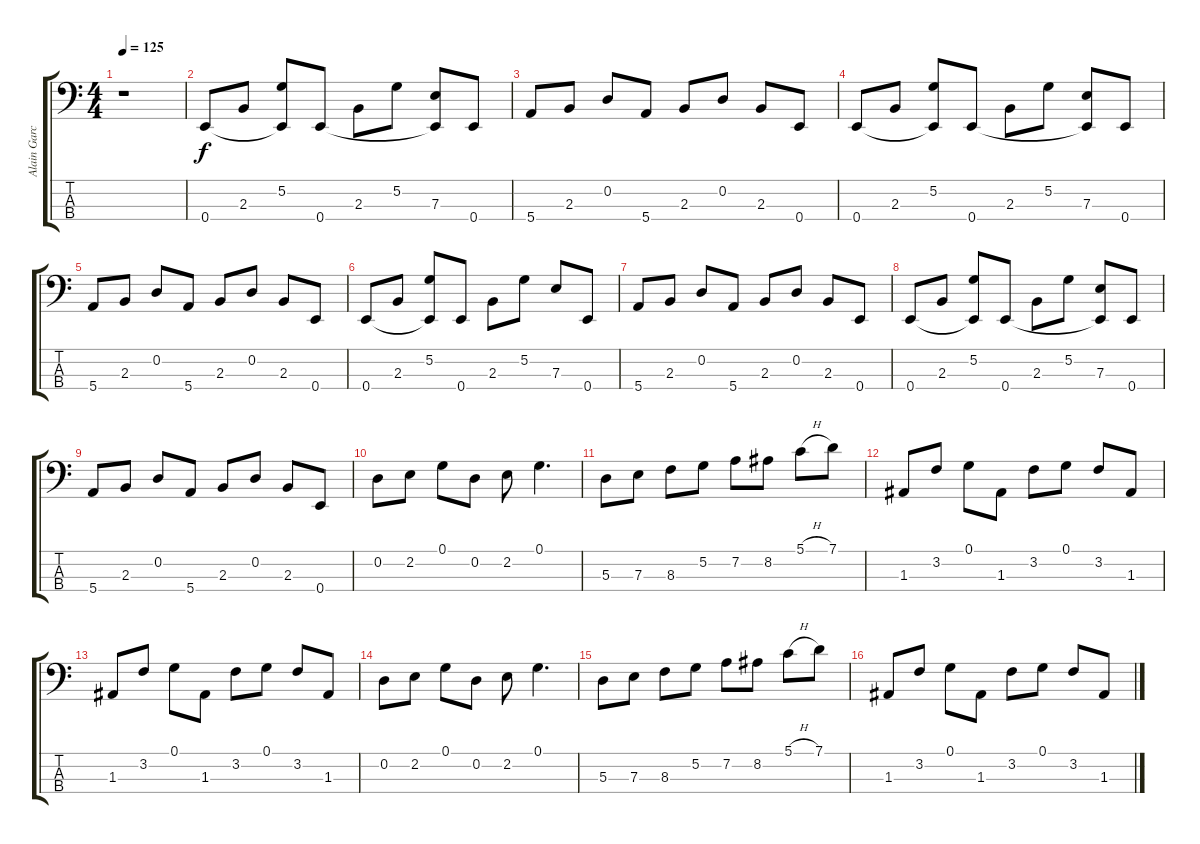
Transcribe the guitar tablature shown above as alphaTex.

\track ("Alain Garces" "Alain Garc") {instrument electricbassfinger}
\staff {score tabs}
\tuning (G2 D2 A1 E1) {hide}
\ts (4 4)
\tempo 125
\clef f4
\ks c
r.1{dy f instrument electricbassfinger} |
0.4.8 2.3.8 (5.2 0.4{t}).8 0.4.8 2.3.8 5.2.8 (7.3 0.4{t}).8 0.4.8 |
5.4.8 2.3.8 0.2.8 5.4.8 2.3.8 0.2.8 2.3.8 0.4.8 |
0.4.8 2.3.8 (5.2 0.4{t}).8 0.4.8 2.3.8 5.2.8 (7.3 0.4{t}).8 0.4.8 |
5.4.8 2.3.8 0.2.8 5.4.8 2.3.8 0.2.8 2.3.8 0.4.8 |
0.4.8 2.3.8 (5.2 0.4{t}).8 0.4.8 2.3.8 5.2.8 7.3.8 0.4.8 |
5.4.8 2.3.8 0.2.8 5.4.8 2.3.8 0.2.8 2.3.8 0.4.8 |
0.4.8 2.3.8 (5.2 0.4{t}).8 0.4.8 2.3.8 5.2.8 (7.3 0.4{t}).8 0.4.8 |
5.4.8 2.3.8 0.2.8 5.4.8 2.3.8 0.2.8 2.3.8 0.4.8 |
0.2.8 2.2.8 0.1.8 0.2.8 2.2.8 0.1.4{d} |
5.3.8 7.3.8 8.3.8 5.2.8 7.2.8 8.2.8 5.1{h}.8 7.1.8 |
1.3.8 3.2.8 0.1.8 1.3.8 3.2.8 0.1.8 3.2.8 1.3.8 |
1.3.8 3.2.8 0.1.8 1.3.8 3.2.8 0.1.8 3.2.8 1.3.8 |
0.2.8 2.2.8 0.1.8 0.2.8 2.2.8 0.1.4{d} |
5.3.8 7.3.8 8.3.8 5.2.8 7.2.8 8.2.8 5.1{h}.8 7.1.8 |
1.3.8 3.2.8 0.1.8 1.3.8 3.2.8 0.1.8 3.2.8 1.3.8
